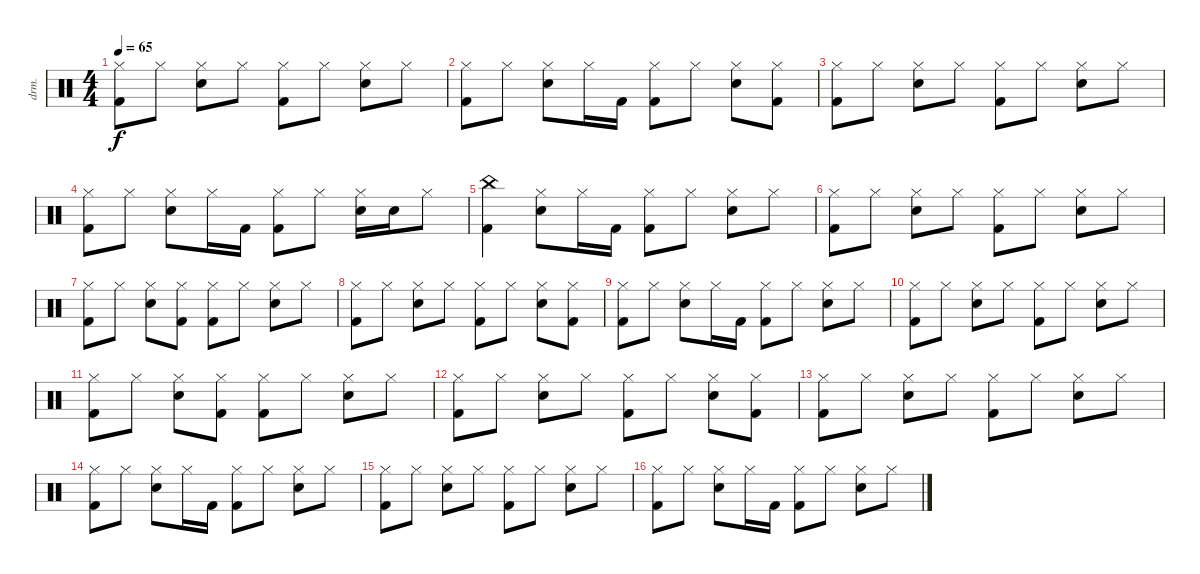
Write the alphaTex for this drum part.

\defaultSystemsLayout 4
\bracketExtendMode groupsimilarinstruments
\otherSystemsTrackNameOrientation horizontal
\track ("Drums" "drm.") {instrument percussion}
\staff {score}
\articulation defaults
\ts (4 4)
\tempo 65
\clef neutral
\ks c
("Hi-Hat (closed)" "Kick (hit) 2").8{dy f} "Hi-Hat (closed)".8 ("Hi-Hat (closed)" "Snare (hit) 2").8 "Hi-Hat (closed)".8 ("Hi-Hat (closed)" "Kick (hit) 2").8 "Hi-Hat (closed)".8 ("Hi-Hat (closed)" "Snare (hit) 2").8 "Hi-Hat (closed)".8 |
("Hi-Hat (closed)" "Kick (hit) 2").8 "Hi-Hat (closed)".8 ("Hi-Hat (closed)" "Snare (hit) 2").8 "Hi-Hat (closed)".16 "Kick (hit) 2".16 ("Hi-Hat (closed)" "Kick (hit) 2").8 "Hi-Hat (closed)".8 ("Hi-Hat (closed)" "Snare (hit) 2").8 ("Hi-Hat (closed)" "Kick (hit) 2").8 |
("Hi-Hat (closed)" "Kick (hit) 2").8 "Hi-Hat (closed)".8 ("Hi-Hat (closed)" "Snare (hit) 2").8 "Hi-Hat (closed)".8 ("Hi-Hat (closed)" "Kick (hit) 2").8 "Hi-Hat (closed)".8 ("Hi-Hat (closed)" "Snare (hit) 2").8 "Hi-Hat (closed)".8 |
("Hi-Hat (closed)" "Kick (hit) 2").8 "Hi-Hat (closed)".8 ("Hi-Hat (closed)" "Snare (hit) 2").8 "Hi-Hat (closed)".16 "Kick (hit) 2".16 ("Hi-Hat (closed)" "Kick (hit) 2").8 "Hi-Hat (closed)".8 ("Hi-Hat (closed)" "Snare (hit) 2").16 "Snare (hit) 2".16 "Hi-Hat (closed)".8 |
("China (hit)" "Kick (hit) 2").4 ("Hi-Hat (closed)" "Snare (hit) 2").8 "Hi-Hat (closed)".16 "Kick (hit) 2".16 ("Hi-Hat (closed)" "Kick (hit) 2").8 "Hi-Hat (closed)".8 ("Hi-Hat (closed)" "Snare (hit) 2").8 "Hi-Hat (closed)".8 |
("Hi-Hat (closed)" "Kick (hit) 2").8 "Hi-Hat (closed)".8 ("Hi-Hat (closed)" "Snare (hit) 2").8 "Hi-Hat (closed)".8 ("Hi-Hat (closed)" "Kick (hit) 2").8 "Hi-Hat (closed)".8 ("Hi-Hat (closed)" "Snare (hit) 2").8 "Hi-Hat (closed)".8 |
("Hi-Hat (closed)" "Kick (hit) 2").8 "Hi-Hat (closed)".8 ("Hi-Hat (closed)" "Snare (hit) 2").8 ("Hi-Hat (closed)" "Kick (hit) 2").8 ("Hi-Hat (closed)" "Kick (hit) 2").8 "Hi-Hat (closed)".8 ("Hi-Hat (closed)" "Snare (hit) 2").8 "Hi-Hat (closed)".8 |
("Hi-Hat (closed)" "Kick (hit) 2").8 "Hi-Hat (closed)".8 ("Hi-Hat (closed)" "Snare (hit) 2").8 "Hi-Hat (closed)".8 ("Hi-Hat (closed)" "Kick (hit) 2").8 "Hi-Hat (closed)".8 ("Hi-Hat (closed)" "Snare (hit) 2").8 ("Hi-Hat (closed)" "Kick (hit) 2").8 |
("Hi-Hat (closed)" "Kick (hit) 2").8 "Hi-Hat (closed)".8 ("Hi-Hat (closed)" "Snare (hit) 2").8 "Hi-Hat (closed)".16 "Kick (hit) 2".16 ("Hi-Hat (closed)" "Kick (hit) 2").8 "Hi-Hat (closed)".8 ("Hi-Hat (closed)" "Snare (hit) 2").8 "Hi-Hat (closed)".8 |
("Hi-Hat (closed)" "Kick (hit) 2").8 "Hi-Hat (closed)".8 ("Hi-Hat (closed)" "Snare (hit) 2").8 "Hi-Hat (closed)".8 ("Hi-Hat (closed)" "Kick (hit) 2").8 "Hi-Hat (closed)".8 ("Hi-Hat (closed)" "Snare (hit) 2").8 "Hi-Hat (closed)".8 |
("Hi-Hat (closed)" "Kick (hit) 2").8 "Hi-Hat (closed)".8 ("Hi-Hat (closed)" "Snare (hit) 2").8 ("Hi-Hat (closed)" "Kick (hit) 2").8 ("Hi-Hat (closed)" "Kick (hit) 2").8 "Hi-Hat (closed)".8 ("Hi-Hat (closed)" "Snare (hit) 2").8 "Hi-Hat (closed)".8 |
("Hi-Hat (closed)" "Kick (hit) 2").8 "Hi-Hat (closed)".8 ("Hi-Hat (closed)" "Snare (hit) 2").8 "Hi-Hat (closed)".8 ("Hi-Hat (closed)" "Kick (hit) 2").8 "Hi-Hat (closed)".8 ("Hi-Hat (closed)" "Snare (hit) 2").8 ("Hi-Hat (closed)" "Kick (hit) 2").8 |
("Hi-Hat (closed)" "Kick (hit) 2").8 "Hi-Hat (closed)".8 ("Hi-Hat (closed)" "Snare (hit) 2").8 "Hi-Hat (closed)".8 ("Hi-Hat (closed)" "Kick (hit) 2").8 "Hi-Hat (closed)".8 ("Hi-Hat (closed)" "Snare (hit) 2").8 "Hi-Hat (closed)".8 |
("Hi-Hat (closed)" "Kick (hit) 2").8 "Hi-Hat (closed)".8 ("Hi-Hat (closed)" "Snare (hit) 2").8 "Hi-Hat (closed)".16 "Kick (hit) 2".16 ("Hi-Hat (closed)" "Kick (hit) 2").8 "Hi-Hat (closed)".8 ("Hi-Hat (closed)" "Snare (hit) 2").8 "Hi-Hat (closed)".8 |
("Hi-Hat (closed)" "Kick (hit) 2").8 "Hi-Hat (closed)".8 ("Hi-Hat (closed)" "Snare (hit) 2").8 "Hi-Hat (closed)".8 ("Hi-Hat (closed)" "Kick (hit) 2").8 "Hi-Hat (closed)".8 ("Hi-Hat (closed)" "Snare (hit) 2").8 "Hi-Hat (closed)".8 |
("Hi-Hat (closed)" "Kick (hit) 2").8 "Hi-Hat (closed)".8 ("Hi-Hat (closed)" "Snare (hit) 2").8 "Hi-Hat (closed)".16 "Kick (hit) 2".16 ("Hi-Hat (closed)" "Kick (hit) 2").8 "Hi-Hat (closed)".8 ("Hi-Hat (closed)" "Snare (hit) 2").8 "Hi-Hat (closed)".8
